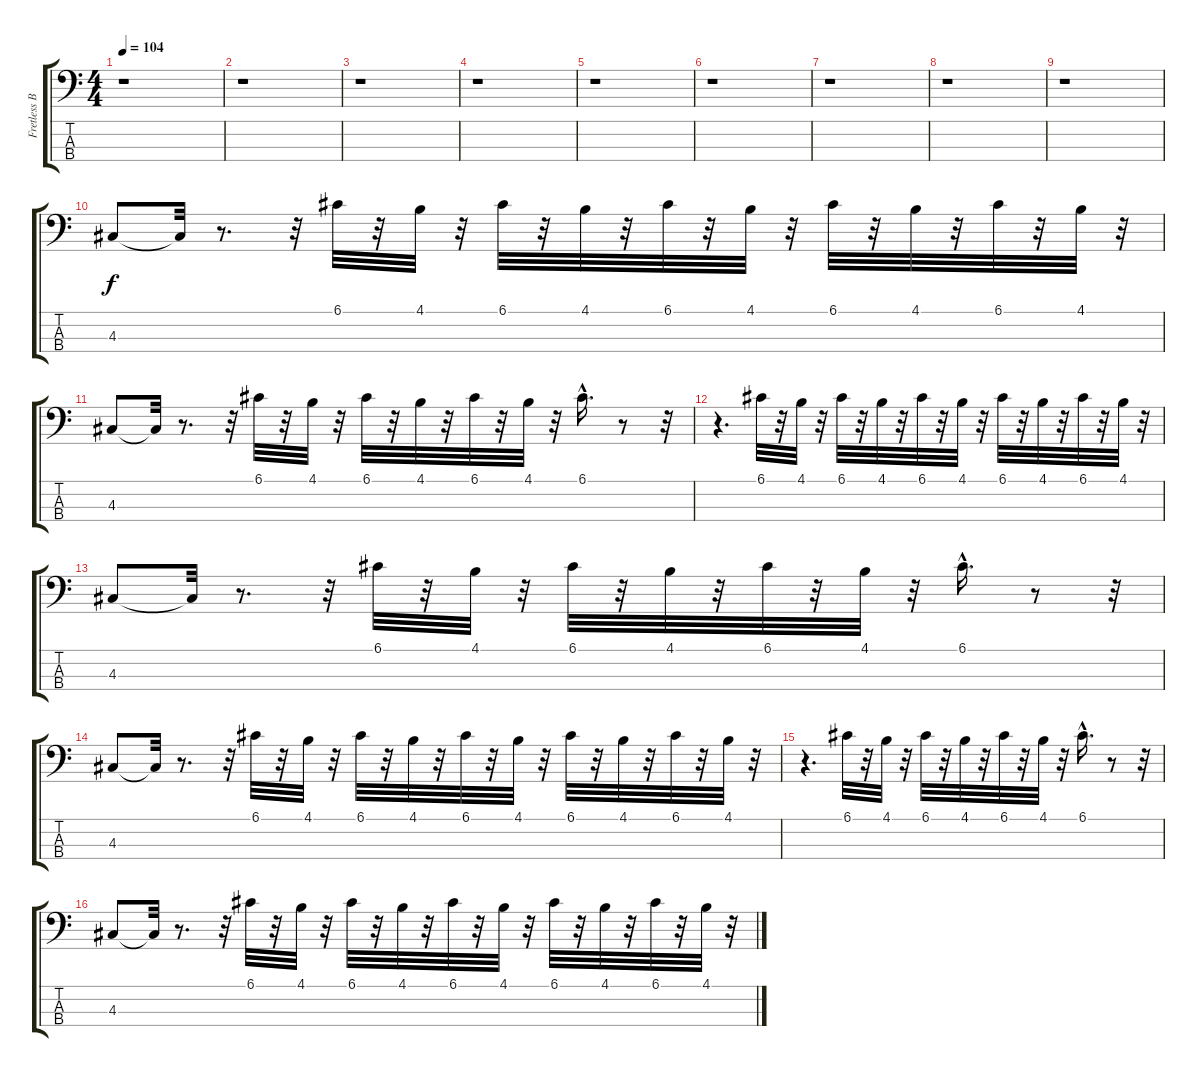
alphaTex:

\track ("Fretless Bass - Les Claypool" "Fretless B") {instrument electricbassfinger}
\staff {score tabs}
\tuning (G2 D2 A1 E1) {hide}
\ts (4 4)
\tempo 104
\clef f4
\ks c
r.1{dy f instrument electricbassfinger} |
r.1 |
r.1 |
r.1 |
r.1 |
r.1 |
r.1 |
r.1 |
r.1 |
4.3.8 4.3{t}.32 r.8{d} r.32 6.1.32 r.32 4.1.32 r.32 6.1.32 r.32 4.1.32 r.32 6.1.32 r.32 4.1.32 r.32 6.1.32 r.32 4.1.32 r.32 6.1.32 r.32 4.1.32 r.32 |
4.3.8 4.3{t}.32 r.8{d} r.32 6.1.32 r.32 4.1.32 r.32 6.1.32 r.32 4.1.32 r.32 6.1.32 r.32 4.1.32 r.32 6.1{hac}.16{d} r.8 r.32 |
r.4{d} 6.1.32 r.32 4.1.32 r.32 6.1.32 r.32 4.1.32 r.32 6.1.32 r.32 4.1.32 r.32 6.1.32 r.32 4.1.32 r.32 6.1.32 r.32 4.1.32 r.32 |
4.3.8 4.3{t}.32 r.8{d} r.32 6.1.32 r.32 4.1.32 r.32 6.1.32 r.32 4.1.32 r.32 6.1.32 r.32 4.1.32 r.32 6.1{hac}.16{d} r.8 r.32 |
4.3.8 4.3{t}.32 r.8{d} r.32 6.1.32 r.32 4.1.32 r.32 6.1.32 r.32 4.1.32 r.32 6.1.32 r.32 4.1.32 r.32 6.1.32 r.32 4.1.32 r.32 6.1.32 r.32 4.1.32 r.32 |
r.4{d} 6.1.32 r.32 4.1.32 r.32 6.1.32 r.32 4.1.32 r.32 6.1.32 r.32 4.1.32 r.32 6.1{hac}.16{d} r.8 r.32 |
4.3.8 4.3{t}.32 r.8{d} r.32 6.1.32 r.32 4.1.32 r.32 6.1.32 r.32 4.1.32 r.32 6.1.32 r.32 4.1.32 r.32 6.1.32 r.32 4.1.32 r.32 6.1.32 r.32 4.1.32 r.32
